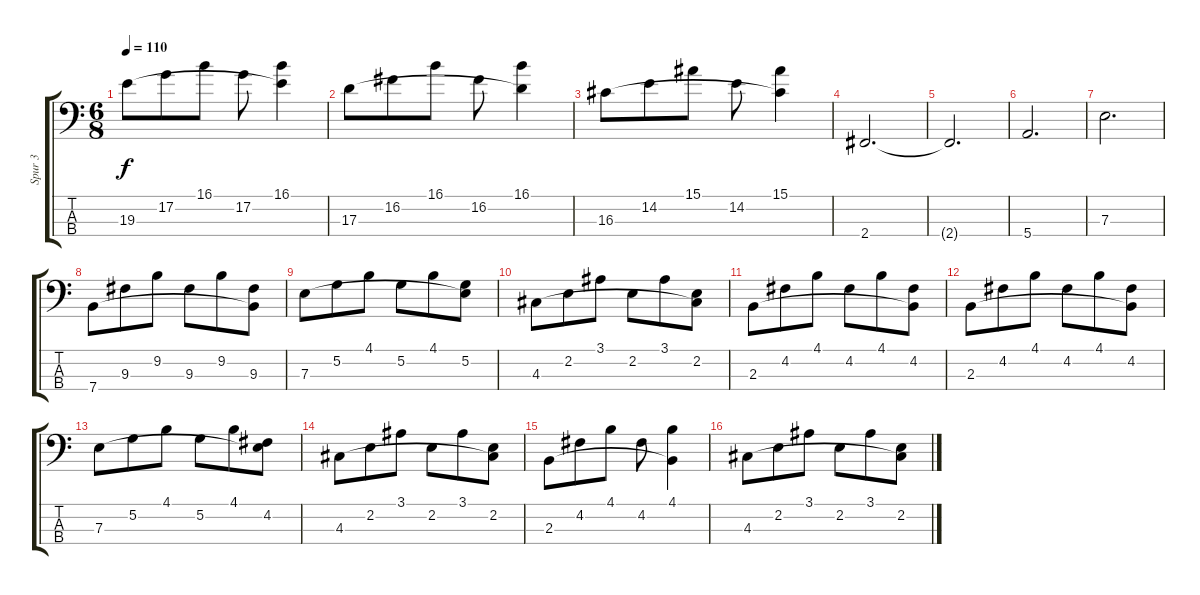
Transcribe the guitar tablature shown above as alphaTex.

\track ("Spur 3" "Spur 3") {instrument electricbassfinger}
\staff {score tabs}
\tuning (G2 D2 A1 E1) {hide}
\ts (6 8)
\tempo 110
\clef f4
\ks c
19.3.8{dy f} 17.2.8 16.1.8 17.2.8 (16.1 19.3{t}).4 |
17.3.8 16.2.8 16.1.8 16.2.8 (16.1 17.3{t}).4 |
16.3.8 14.2.8 15.1.8 14.2.8 (15.1 16.3{t}).4 |
2.4.2{d} |
2.4{t}.2{d} |
5.4.2{d} |
7.3.2{d} |
7.4.8 9.3.8 9.2.8 9.3.8 9.2.8 (9.3 7.4{t}).8 |
7.3.8 5.2.8 4.1.8 5.2.8 4.1.8 (5.2 7.3{t}).8 |
4.3.8 2.2.8 3.1.8 2.2.8 3.1.8 (2.2 4.3{t}).8 |
2.3.8 4.2.8 4.1.8 4.2.8 4.1.8 (4.2 2.3{t}).8 |
2.3.8 4.2.8 4.1.8 4.2.8 4.1.8 (4.2 2.3{t}).8 |
7.3.8 5.2.8 4.1.8 5.2.8 4.1.8 (4.2 7.3{t}).8 |
4.3.8 2.2.8 3.1.8 2.2.8 3.1.8 (2.2 4.3{t}).8 |
2.3.8 4.2.8 4.1.8 4.2.8 (4.1 2.3{t}).4 |
4.3.8 2.2.8 3.1.8 2.2.8 3.1.8 (2.2 4.3{t}).8
